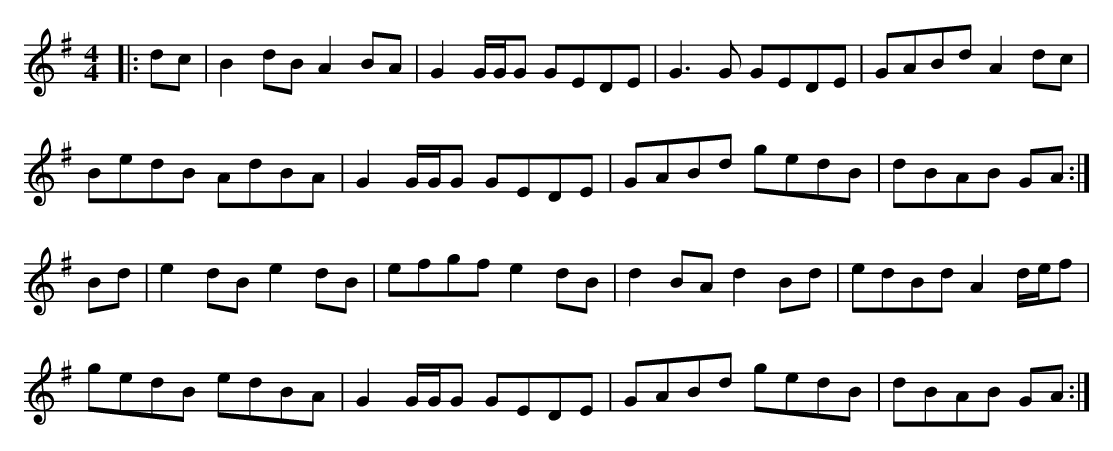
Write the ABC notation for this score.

X:1
M:4/4
K:G
|:dc|B2 dB A2 BA|G2 G/G/G GEDE|G3G GEDE|GABd A2 dc|
BedB AdBA|G2 G/G/G GEDE|GABd gedB|dBAB GA:|
Bd|e2 dB e2 dB|efgf e2 dB|d2 BA d2 Bd|edBd A2 d/e/f|
gedB edBA|G2 G/G/G GEDE|GABd gedB|dBAB GA:|
